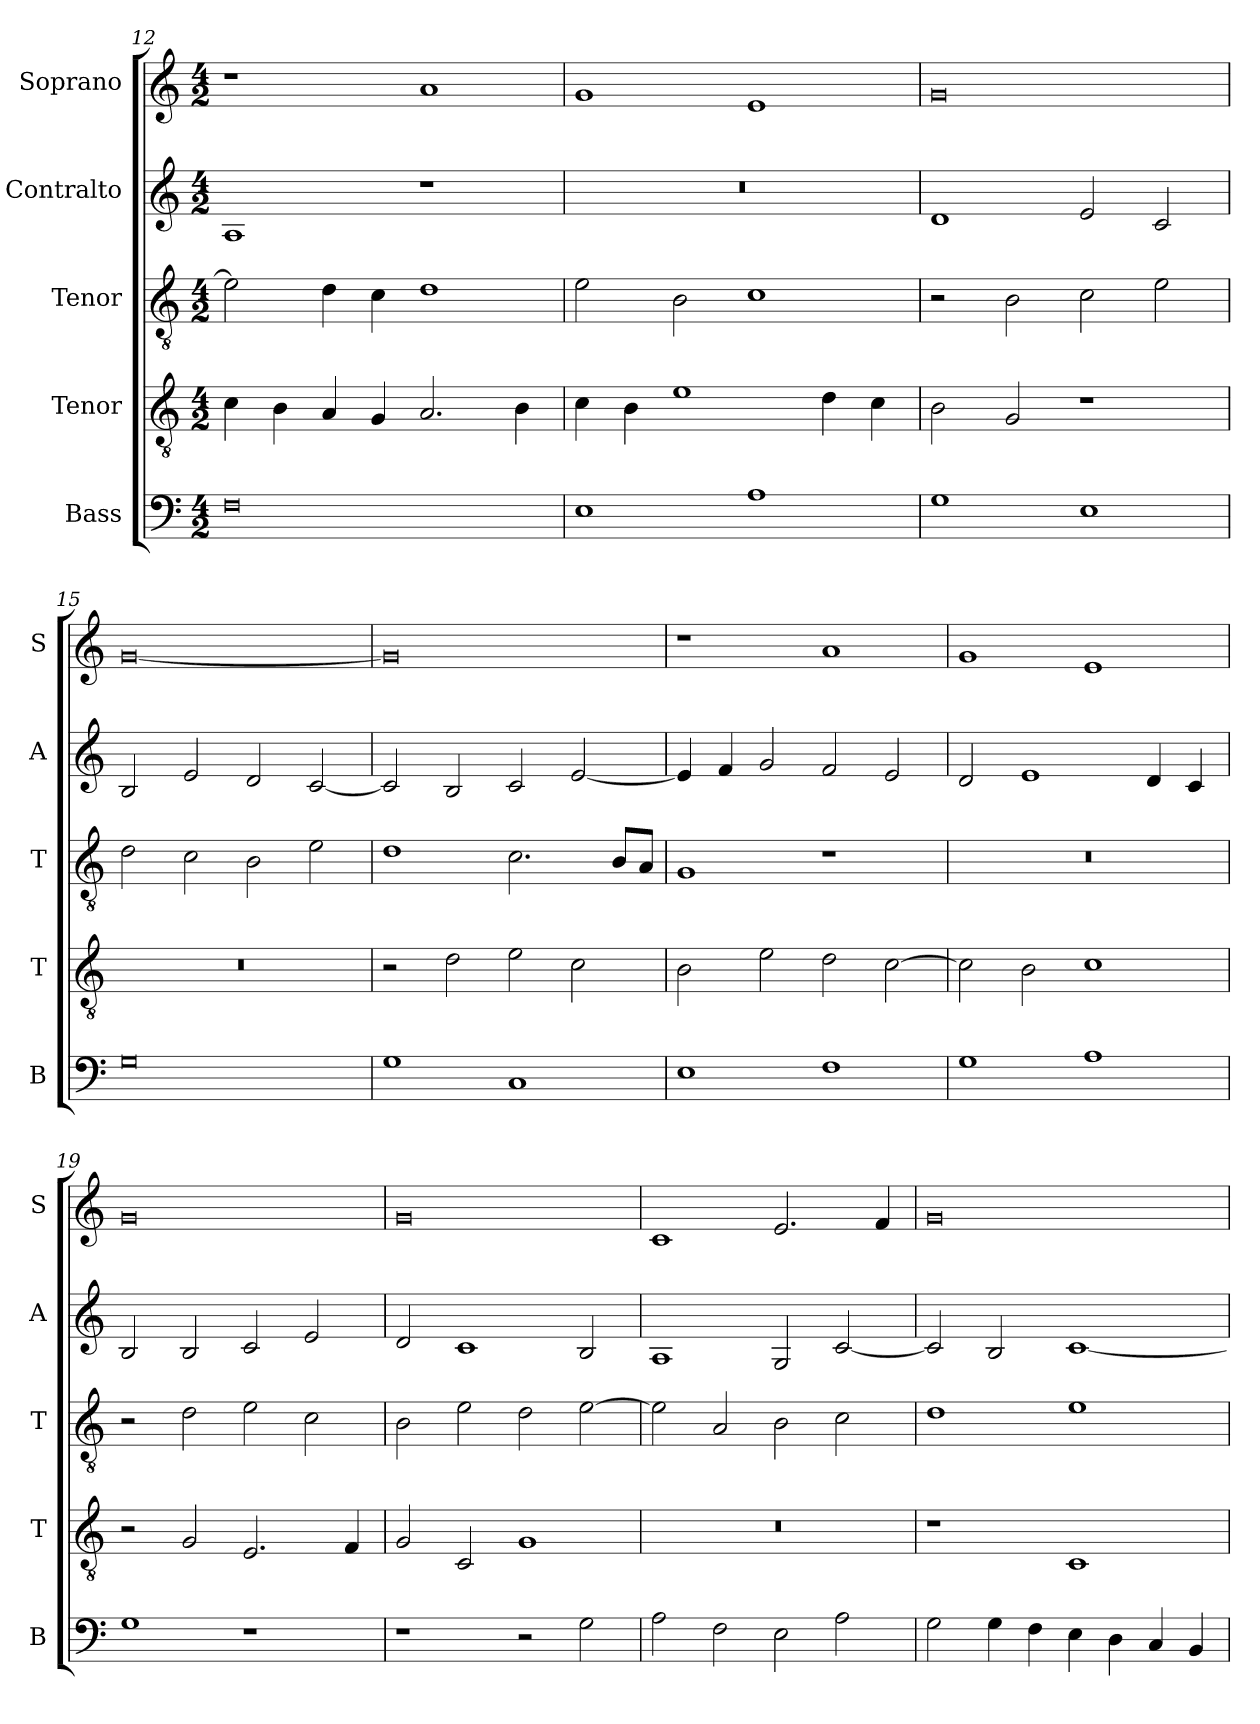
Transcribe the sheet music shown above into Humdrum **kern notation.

**kern	**kern	**kern	**kern	**kern
*part5	*part4	*part3	*part2	*part1
*staff5	*staff4	*staff3	*staff2	*staff1
*I"Bass	*I"Tenor	*I"Tenor	*I"Contralto	*I"Soprano
*I'B	*I'T	*I'T	*I'A	*I'S
*clefF4	*clefGv2	*clefGv2	*clefG2	*clefG2
*k[]	*k[]	*k[]	*k[]	*k[]
*E:phr	*E:phr	*E:phr	*E:phr	*E:phr
*M4/2	*M4/2	*M4/2	*M4/2	*M4/2
=12	=12	=12	=12	=12
0F	4c	2e]	1A	1r
.	4B	.	.	.
.	4A	4d	.	.
.	4G	4c	.	.
.	2.A	1d	1r	1a
.	4B	.	.	.
=13	=13	=13	=13	=13
1E	4c	2e	0r	1g
.	4B	.	.	.
.	1e	2B	.	.
1A	.	1c	.	1e
.	4d	.	.	.
.	4c	.	.	.
=14	=14	=14	=14	=14
1G	2B	2r	1d	0g
.	2G	2B	.	.
1E	1r	2c	2e	.
.	.	2e	2c	.
=15	=15	=15	=15	=15
0G	0r	2d	2B	[0g
.	.	2c	2e	.
.	.	2B	2d	.
.	.	2e	[2c	.
=16	=16	=16	=16	=16
1G	2r	1d	2c]	0g]
.	2d	.	2B	.
1C	2e	2.c	2c	.
.	2c	.	[2e	.
.	.	8B/L	.	.
.	.	8A/J	.	.
=17	=17	=17	=17	=17
1E	2B	1G	4e]	1r
.	.	.	4f	.
.	2e	.	2g	.
1F	2d	1r	2f	1a
.	[2c	.	2e	.
=18	=18	=18	=18	=18
1G	2c]	0r	2d	1g
.	2B	.	1e	.
1A	1c	.	.	1e
.	.	.	4d	.
.	.	.	4c	.
=19	=19	=19	=19	=19
1G	2r	2r	2B	0g
.	2G	2d	2B	.
1r	2.E	2e	2c	.
.	.	2c	2e	.
.	4F	.	.	.
=20	=20	=20	=20	=20
1r	2G	2B	2d	0g
.	2C	2e	1c	.
2r	1G	2d	.	.
2G	.	[2e	2B	.
=21	=21	=21	=21	=21
2A	0r	2e]	1A	1c
2F	.	2A	.	.
2E	.	2B	2G	2.e
2A	.	2c	[2c	.
.	.	.	.	4f
=22	=22	=22	=22	=22
2G	1r	1d	2c]	0g
4G	.	.	2B	.
4F	.	.	.	.
4E	1C	1e	[1c	.
4D	.	.	.	.
4C	.	.	.	.
4BB	.	.	.	.
=	=	=	=	=
*-	*-	*-	*-	*-
